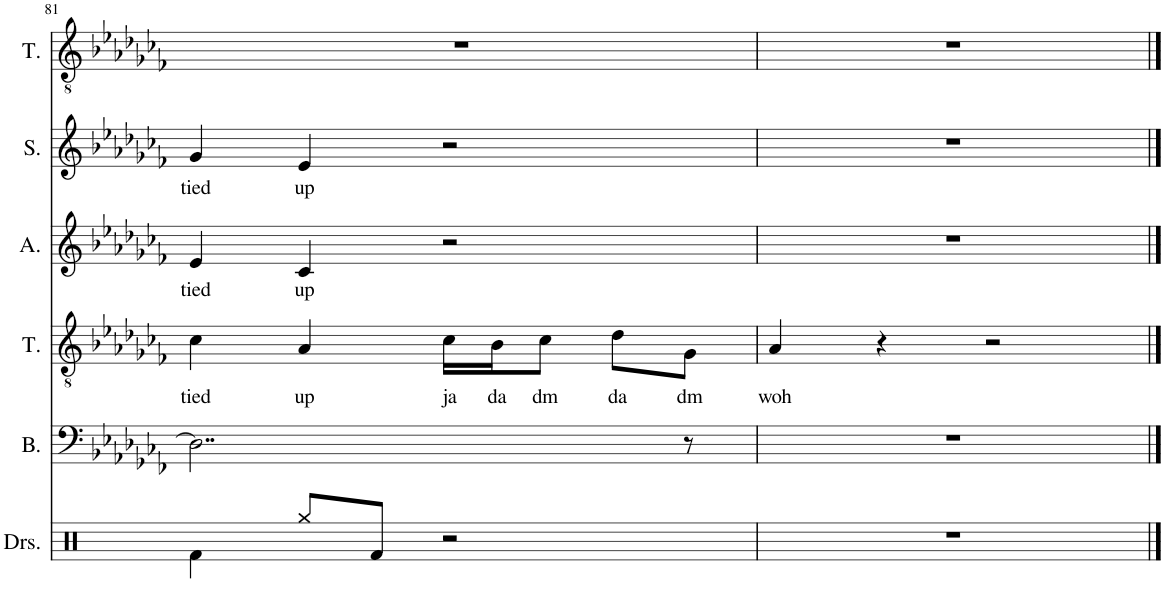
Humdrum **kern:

**kern	**kern	**kern	**text	**kern	**text	**kern	**text	**kern
*part6	*part5	*part4	*part4	*part3	*part3	*part2	*part2	*part1
*staff6	*staff5	*staff4	*staff4	*staff3	*staff3	*staff2	*staff2	*staff1
*I"Drumset	*I"Bass	*I"Tenor	*	*I"Alto	*	*I"Soprano	*	*I"Tenor
*I'Drs.	*I'B.	*I'T.	*	*I'A.	*	*I'S.	*	*I'T.
!!LO:PB:g=z
*clefX	*clefF4	*clefGv2	*	*clefG2	*	*clefG2	*	*clefGv2
*k[]	*k[b-e-a-d-g-c-f-]	*k[b-e-a-d-g-c-f-]	*	*k[b-e-a-d-g-c-f-]	*	*k[b-e-a-d-g-c-f-]	*	*k[b-e-a-d-g-c-f-]
*M4/4	*M4/4	*M4/4	*	*M4/4	*	*M4/4	*	*M4/4
=81	=81	=81	=81	=81	=81	=81	=81	=81
!	!	!	!LO:LY:b	!	!LO:LY:b	!	!LO:LY:b	!
4Rf\	2..D-\]	4c-\	tied	4e-/	tied	4g-/	tied	1r
!	!	!	!LO:LY:b	!	!LO:LY:b	!	!LO:LY:b	!
8Rgg/L	.	4A-/	up	4c-/	up	4e-/	up	.
8Rf/J	.	.	.	.	.	.	.	.
!	!	!	!LO:LY:b	!	!	!	!	!
2r	.	16c-\LL	ja	2r	.	2r	.	.
!	!	!	!LO:LY:b	!	!	!	!	!
.	.	16B-\J	da	.	.	.	.	.
!	!	!	!LO:LY:b	!	!	!	!	!
.	.	8c-\J	dm	.	.	.	.	.
!	!	!	!LO:LY:b	!	!	!	!	!
.	.	8d-\L	da	.	.	.	.	.
!	!	!	!LO:LY:b	!	!	!	!	!
.	8r	8G-\J	dm	.	.	.	.	.
=82	=82	=82	=82	=82	=82	=82	=82	=82
!	!	!	!LO:LY:b	!	!	!	!	!
1r	1r	4A-/	woh	1r	.	1r	.	1r
.	.	4r	.	.	.	.	.	.
.	.	2r	.	.	.	.	.	.
==	==	==	==	==	==	==	==	==
*-	*-	*-	*-	*-	*-	*-	*-	*-
